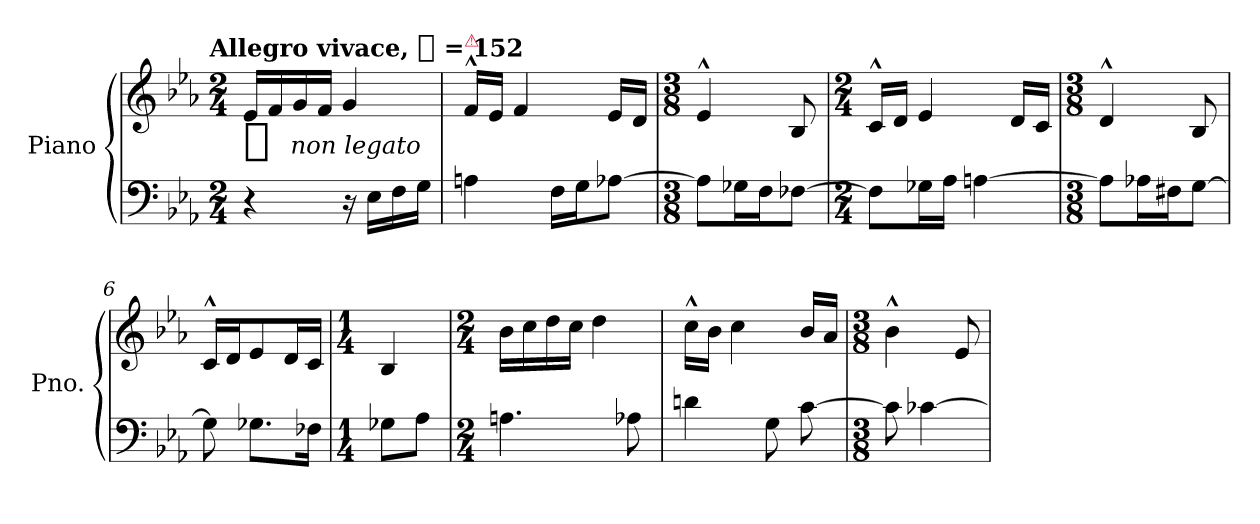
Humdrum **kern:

**kern	**kern	**dynam
*part1	*part1	*part1
*staff2	*staff1	*staff1/2
*I"Piano	*	*
*I'Pno.	*	*
*clefF4	*clefG2	*
*k[b-e-a-]	*k[b-e-a-]	*
*E-:	*E-:	*
!!LO:TX:omd:t=Allegro vivace, [quarter] = 152
*M2/4	*M2/4	*
*MM152	*MM152	*
=1	=1	=1
!	!	!LO:DY:t=%s non legato
4r	16e-LL	f
.	16f	.
.	16g	.
.	16fJJ	.
16r	4g	.
16E-LL	.	.
16F	.	.
16GJJ	.	.
=2	=2	=2
!	!LO:TX:a:color=crimson:t=⚠	!
4An	16f^^<LL	.
.	16e-JJ	.
.	4f	.
16FLL	.	.
16GJ	.	.
[8A-XJ	16e-LL	.
.	16dJJ	.
=3	=3	=3
*M3/8	*M3/8	*
8A-L]	4e-^^<	.
16G-XL	.	.
16FJ	.	.
[8F-XJ	8B-	.
=4	=4	=4
*M2/4	*M2/4	*
8F-L]	16c^^<LL	.
.	16dJJ	.
16G-XL	4e-	.
16A-JJ	.	.
[4An	.	.
.	16dLL	.
.	16cJJ	.
=5	=5	=5
*M3/8	*M3/8	*
8AL]	4d^^<	.
16A-XL	.	.
16F#XJ	.	.
[8GJ	8B-	.
=6	=6	=6
8G]	16c^^<LL	.
.	16dJ	.
8.G-XL	8e-	.
.	16dL	.
16F-XJk	16cJJ	.
=7	=7	=7
*M1/4	*M1/4	*
8G-XL	4B-	.
8A-J	.	.
=8	=8	=8
*M2/4	*M2/4	*
4.An	16b-LL	.
.	16cc	.
.	16dd	.
.	16ccJJ	.
.	4dd	.
8A-X	.	.
=9	=9	=9
4dn	16cc^^LL	.
.	16b-JJ	.
.	4cc	.
8G	.	.
[8c	16b-LL	.
.	16a-JJ	.
=10	=10	=10
*M3/8	*M3/8	*
8c]	4b-^^	.
[4c-X	.	.
.	8e-	.
=	=	=
*-	*-	*-
